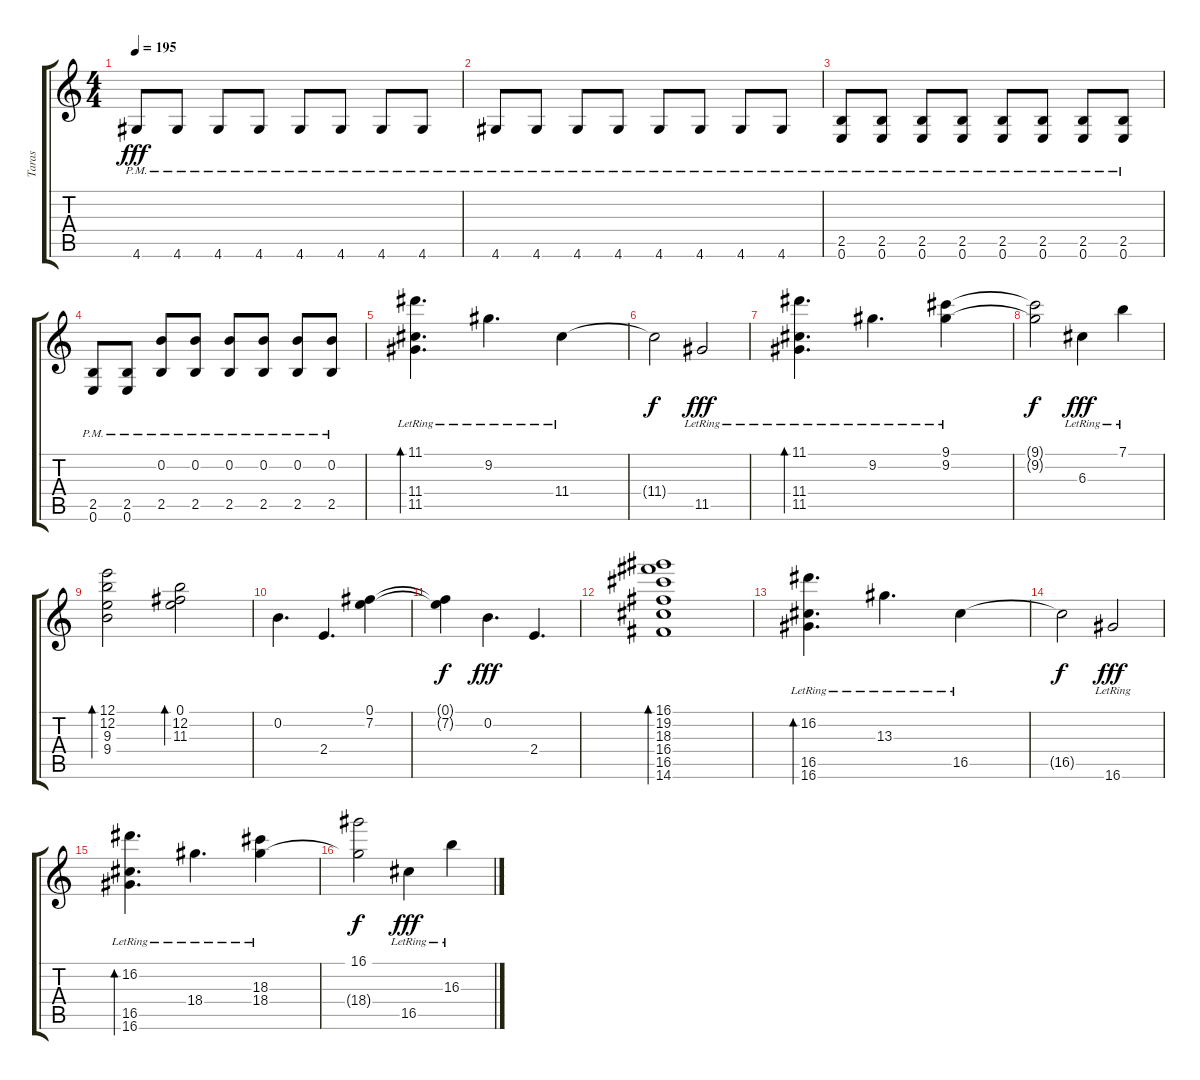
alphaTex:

\track ("Taras" "Taras") {instrument distortionguitar}
\staff {score tabs}
\tuning (E4 B3 G3 D3 A2 E2) {hide}
\ts (4 4)
\tempo 195
\clef g2
\ks c
4.6{pm}.8{dy fff} 4.6{pm}.8 4.6{pm}.8 4.6{pm}.8 4.6{pm}.8 4.6{pm}.8 4.6{pm}.8 4.6{pm}.8 |
4.6{pm}.8 4.6{pm}.8 4.6{pm}.8 4.6{pm}.8 4.6{pm}.8 4.6{pm}.8 4.6{pm}.8 4.6{pm}.8 |
(2.5{pm} 0.6{pm}).8 (2.5{pm} 0.6{pm}).8 (2.5{pm} 0.6{pm}).8 (2.5{pm} 0.6{pm}).8 (2.5{pm} 0.6{pm}).8 (2.5{pm} 0.6{pm}).8 (2.5{pm} 0.6{pm}).8 (2.5{pm} 0.6{pm}).8 |
(2.5{pm} 0.6{pm}).8 (2.5{pm} 0.6{pm}).8 (0.2 2.5{pm}).8 (0.2 2.5{pm}).8 (0.2 2.5{pm}).8 (0.2 2.5{pm}).8 (0.2 2.5{pm}).8 (0.2 2.5{pm}).8 |
(11.1{lr} 11.4{lr} 11.5{lr}).4{d bd 480 balance 8 instrument acousticguitarsteel} 9.2{lr}.4{d} 11.4{lr}.4 |
11.4{t}.2{dy f} 11.5{lr}.2{dy fff} |
(11.1{lr} 11.4{lr} 11.5{lr}).4{d bd 480} 9.2{lr}.4{d} (9.1{lr} 9.2{lr}).4 |
(9.1{t} 9.2{t}).2{dy f} 6.3{lr}.4{dy fff} 7.1{lr}.4 |
(12.1 12.2 9.3 9.4).2{bd 480 volume 7} (0.1 12.2 11.3).2{bd 480} |
0.2.4{d} 2.4.4{d} (0.1 7.2).4 |
(0.1{t} 7.2{t}).4{dy f} 0.2.4{d dy fff} 2.4.4{d} |
(16.1 19.2 18.3 16.4 16.5 14.6).1{bd 480} |
(16.2{lr} 16.5{lr} 16.6{lr}).4{d bd 480} 13.3{lr}.4{d} 16.5{lr}.4 |
16.5{t}.2{dy f} 16.6{lr}.2{dy fff} |
(16.2{lr} 16.5{lr} 16.6{lr}).4{d bd 480} 18.4{lr}.4{d} (18.3{lr} 18.4{lr}).4 |
(16.1 18.4{t}).2{dy f} 16.5{lr}.4{dy fff} 16.3{lr}.4
